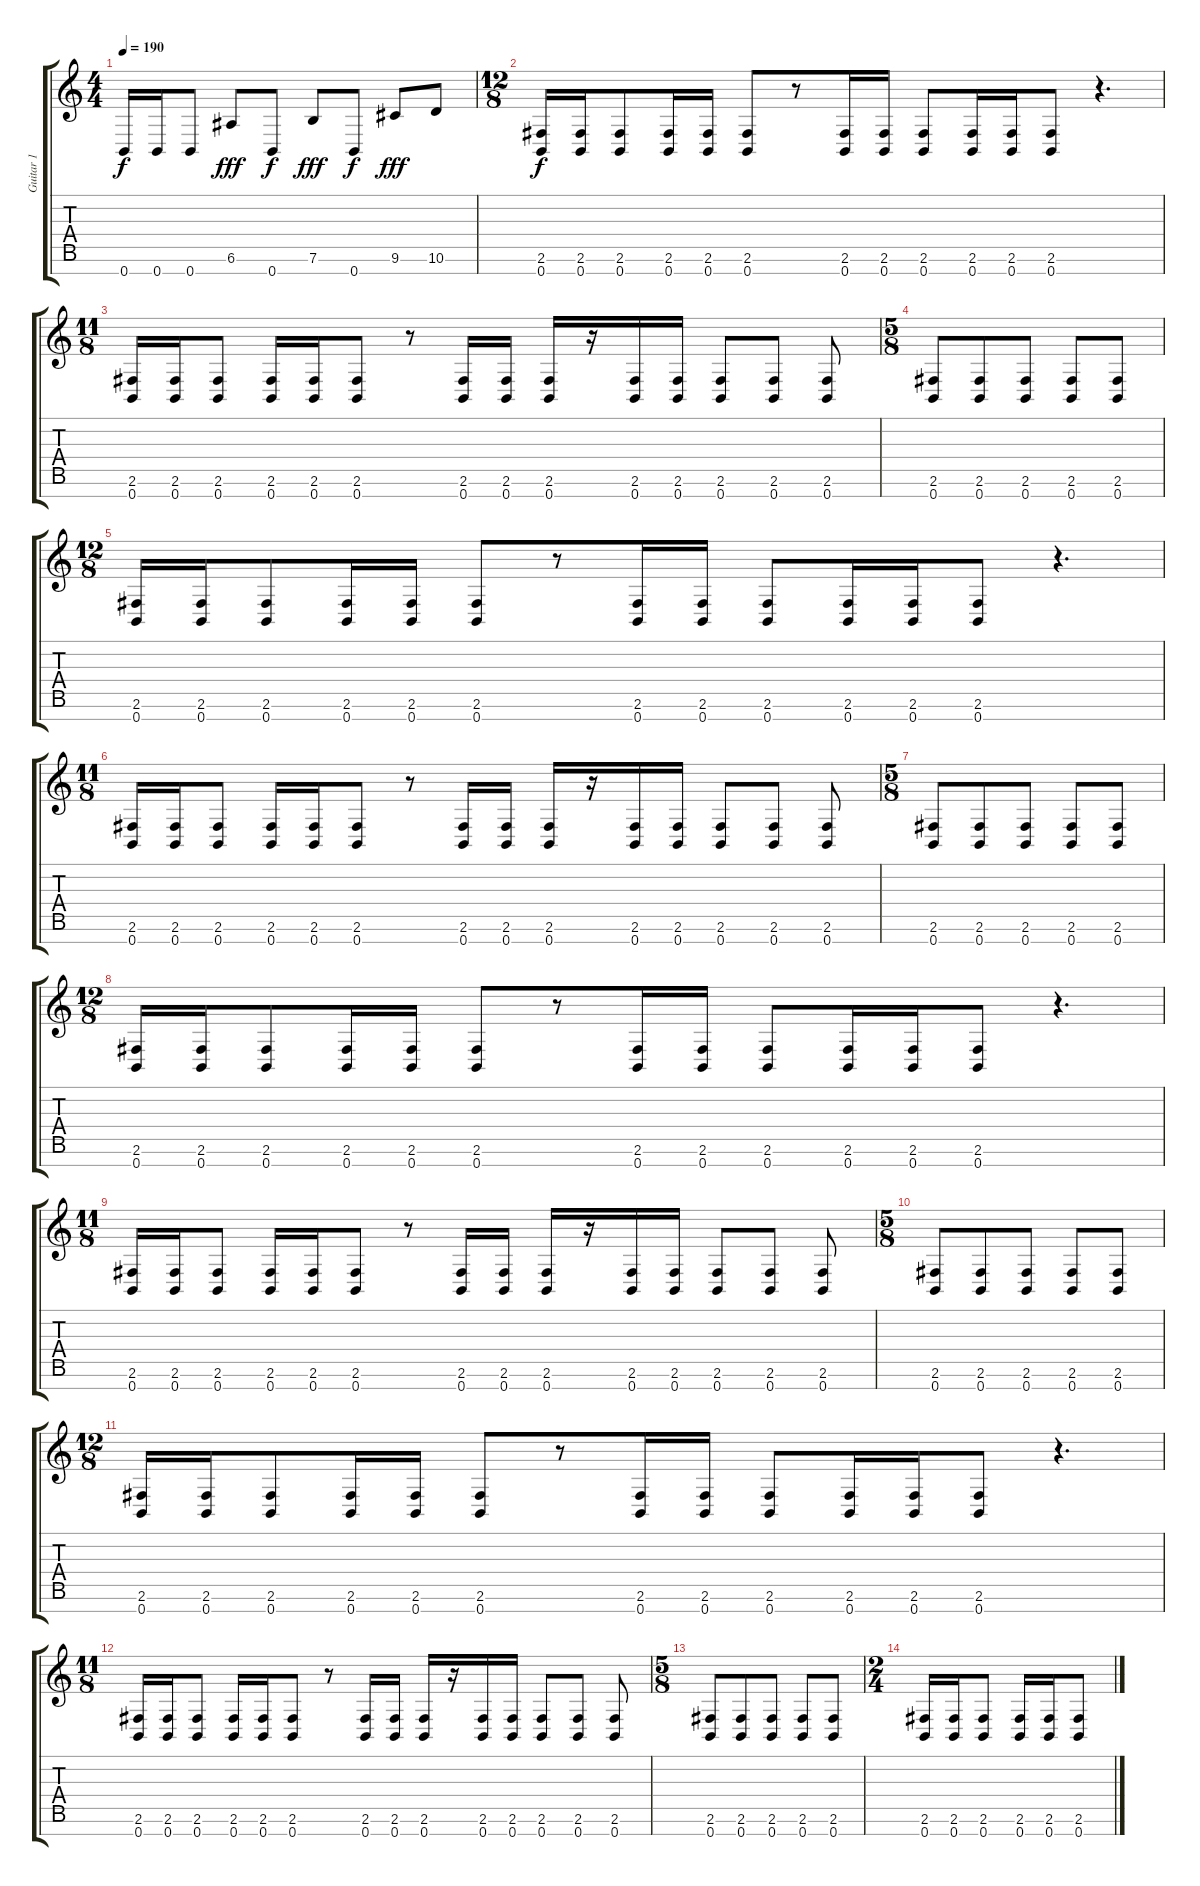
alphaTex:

\track ("Guitar 1" "Guitar 1") {instrument distortionguitar}
\staff {score tabs}
\tuning (E4 B3 G3 D3 A2 E2 B1) {hide}
\ts (4 4)
\tempo 190
\clef g2
\ks c
0.7.16{dy f} 0.7.16 0.7.8 6.6.8{dy fff} 0.7.8{dy f} 7.6.8{dy fff} 0.7.8{dy f} 9.6.8{dy fff} 10.6.8 |
\ts (12 8)
(2.6 0.7).16{dy f} (2.6 0.7).16 (2.6 0.7).8 (2.6 0.7).16 (2.6 0.7).16 (2.6 0.7).8 r.8 (2.6 0.7).16 (2.6 0.7).16 (2.6 0.7).8 (2.6 0.7).16 (2.6 0.7).16 (2.6 0.7).8 r.4{d} |
\ts (11 8)
(2.6 0.7).16 (2.6 0.7).16 (2.6 0.7).8 (2.6 0.7).16 (2.6 0.7).16 (2.6 0.7).8 r.8 (2.6 0.7).16 (2.6 0.7).16 (2.6 0.7).16 r.16 (2.6 0.7).16 (2.6 0.7).16 (2.6 0.7).8 (2.6 0.7).8 (2.6 0.7).8 |
\ts (5 8)
(2.6 0.7).8 (2.6 0.7).8 (2.6 0.7).8 (2.6 0.7).8 (2.6 0.7).8 |
\ts (12 8)
(2.6 0.7).16 (2.6 0.7).16 (2.6 0.7).8 (2.6 0.7).16 (2.6 0.7).16 (2.6 0.7).8 r.8 (2.6 0.7).16 (2.6 0.7).16 (2.6 0.7).8 (2.6 0.7).16 (2.6 0.7).16 (2.6 0.7).8 r.4{d} |
\ts (11 8)
(2.6 0.7).16 (2.6 0.7).16 (2.6 0.7).8 (2.6 0.7).16 (2.6 0.7).16 (2.6 0.7).8 r.8 (2.6 0.7).16 (2.6 0.7).16 (2.6 0.7).16 r.16 (2.6 0.7).16 (2.6 0.7).16 (2.6 0.7).8 (2.6 0.7).8 (2.6 0.7).8 |
\ts (5 8)
(2.6 0.7).8 (2.6 0.7).8 (2.6 0.7).8 (2.6 0.7).8 (2.6 0.7).8 |
\ts (12 8)
(2.6 0.7).16 (2.6 0.7).16 (2.6 0.7).8 (2.6 0.7).16 (2.6 0.7).16 (2.6 0.7).8 r.8 (2.6 0.7).16 (2.6 0.7).16 (2.6 0.7).8 (2.6 0.7).16 (2.6 0.7).16 (2.6 0.7).8 r.4{d} |
\ts (11 8)
(2.6 0.7).16 (2.6 0.7).16 (2.6 0.7).8 (2.6 0.7).16 (2.6 0.7).16 (2.6 0.7).8 r.8 (2.6 0.7).16 (2.6 0.7).16 (2.6 0.7).16 r.16 (2.6 0.7).16 (2.6 0.7).16 (2.6 0.7).8 (2.6 0.7).8 (2.6 0.7).8 |
\ts (5 8)
(2.6 0.7).8 (2.6 0.7).8 (2.6 0.7).8 (2.6 0.7).8 (2.6 0.7).8 |
\ts (12 8)
(2.6 0.7).16 (2.6 0.7).16 (2.6 0.7).8 (2.6 0.7).16 (2.6 0.7).16 (2.6 0.7).8 r.8 (2.6 0.7).16 (2.6 0.7).16 (2.6 0.7).8 (2.6 0.7).16 (2.6 0.7).16 (2.6 0.7).8 r.4{d} |
\ts (11 8)
(2.6 0.7).16 (2.6 0.7).16 (2.6 0.7).8 (2.6 0.7).16 (2.6 0.7).16 (2.6 0.7).8 r.8 (2.6 0.7).16 (2.6 0.7).16 (2.6 0.7).16 r.16 (2.6 0.7).16 (2.6 0.7).16 (2.6 0.7).8 (2.6 0.7).8 (2.6 0.7).8 |
\ts (5 8)
(2.6 0.7).8 (2.6 0.7).8 (2.6 0.7).8 (2.6 0.7).8 (2.6 0.7).8 |
\ts (2 4)
(2.6 0.7).16 (2.6 0.7).16 (2.6 0.7).8 (2.6 0.7).16 (2.6 0.7).16 (2.6 0.7).8
